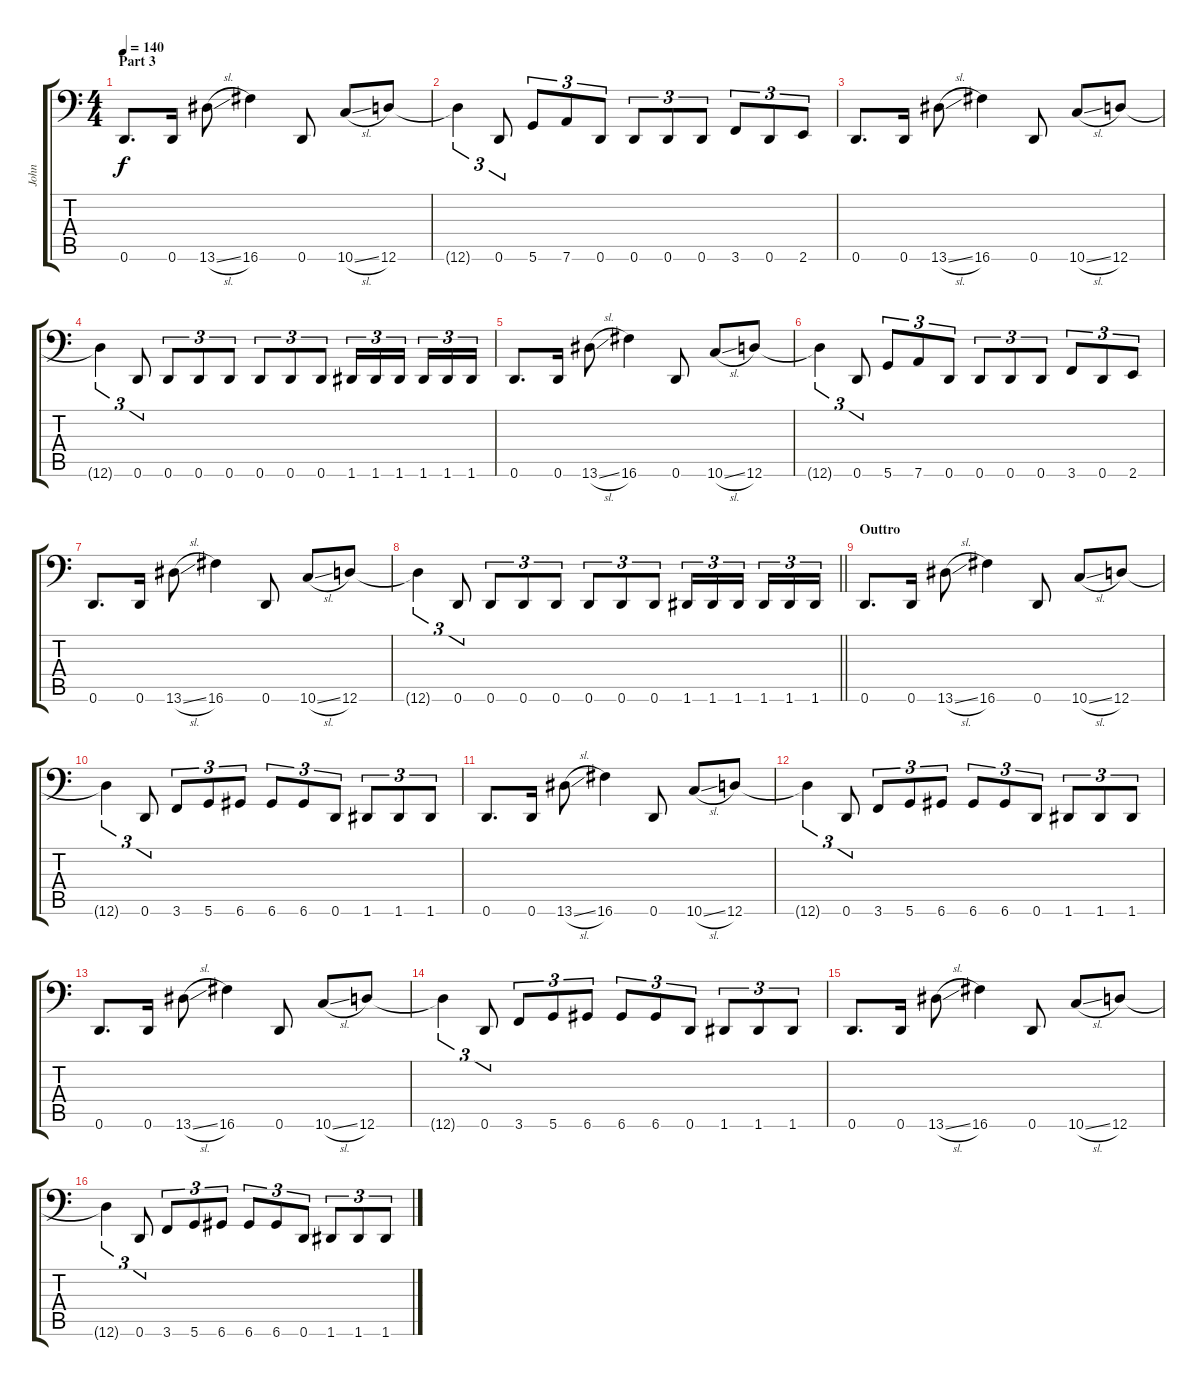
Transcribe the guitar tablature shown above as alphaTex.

\track ("John" "John") {instrument electricbassfinger}
\staff {score tabs}
\tuning (E3 B2 G2 D2 A1 D1) {hide}
\ts (4 4)
\section ("" "Part 3")
\tempo 140
\clef f4
\ks c
0.6.8{d dy f} 0.6.16 13.6{sl}.8 16.6.4 0.6.8 10.6{sl}.8 12.6.8 |
12.6{t}.4{tu (3 2)} 0.6.8{tu (3 2)} 5.6.8{tu (3 2)} 7.6.8{tu (3 2)} 0.6.8{tu (3 2)} 0.6.8{tu (3 2)} 0.6.8{tu (3 2)} 0.6.8{tu (3 2)} 3.6.8{tu (3 2)} 0.6.8{tu (3 2)} 2.6.8{tu (3 2)} |
0.6.8{d} 0.6.16 13.6{sl}.8 16.6.4 0.6.8 10.6{sl}.8 12.6.8 |
12.6{t}.4{tu (3 2)} 0.6.8{tu (3 2)} 0.6.8{tu (3 2)} 0.6.8{tu (3 2)} 0.6.8{tu (3 2)} 0.6.8{tu (3 2)} 0.6.8{tu (3 2)} 0.6.8{tu (3 2)} 1.6.16{tu (3 2)} 1.6.16{tu (3 2)} 1.6.16{tu (3 2) beam splitsecondary} 1.6.16{tu (3 2)} 1.6.16{tu (3 2)} 1.6.16{tu (3 2)} |
0.6.8{d} 0.6.16 13.6{sl}.8 16.6.4 0.6.8 10.6{sl}.8 12.6.8 |
12.6{t}.4{tu (3 2)} 0.6.8{tu (3 2)} 5.6.8{tu (3 2)} 7.6.8{tu (3 2)} 0.6.8{tu (3 2)} 0.6.8{tu (3 2)} 0.6.8{tu (3 2)} 0.6.8{tu (3 2)} 3.6.8{tu (3 2)} 0.6.8{tu (3 2)} 2.6.8{tu (3 2)} |
0.6.8{d} 0.6.16 13.6{sl}.8 16.6.4 0.6.8 10.6{sl}.8 12.6.8 |
\barLineRight lightlight
12.6{t}.4{tu (3 2)} 0.6.8{tu (3 2)} 0.6.8{tu (3 2)} 0.6.8{tu (3 2)} 0.6.8{tu (3 2)} 0.6.8{tu (3 2)} 0.6.8{tu (3 2)} 0.6.8{tu (3 2)} 1.6.16{tu (3 2)} 1.6.16{tu (3 2)} 1.6.16{tu (3 2) beam splitsecondary} 1.6.16{tu (3 2)} 1.6.16{tu (3 2)} 1.6.16{tu (3 2)} |
\section ("" "Outtro")
0.6.8{d} 0.6.16 13.6{sl}.8 16.6.4 0.6.8 10.6{sl}.8 12.6.8 |
12.6{t}.4{tu (3 2)} 0.6.8{tu (3 2)} 3.6.8{tu (3 2)} 5.6.8{tu (3 2)} 6.6.8{tu (3 2)} 6.6.8{tu (3 2)} 6.6.8{tu (3 2)} 0.6.8{tu (3 2)} 1.6.8{tu (3 2)} 1.6.8{tu (3 2)} 1.6.8{tu (3 2)} |
0.6.8{d} 0.6.16 13.6{sl}.8 16.6.4 0.6.8 10.6{sl}.8 12.6.8 |
12.6{t}.4{tu (3 2)} 0.6.8{tu (3 2)} 3.6.8{tu (3 2)} 5.6.8{tu (3 2)} 6.6.8{tu (3 2)} 6.6.8{tu (3 2)} 6.6.8{tu (3 2)} 0.6.8{tu (3 2)} 1.6.8{tu (3 2)} 1.6.8{tu (3 2)} 1.6.8{tu (3 2)} |
0.6.8{d} 0.6.16 13.6{sl}.8 16.6.4 0.6.8 10.6{sl}.8 12.6.8 |
12.6{t}.4{tu (3 2)} 0.6.8{tu (3 2)} 3.6.8{tu (3 2)} 5.6.8{tu (3 2)} 6.6.8{tu (3 2)} 6.6.8{tu (3 2)} 6.6.8{tu (3 2)} 0.6.8{tu (3 2)} 1.6.8{tu (3 2)} 1.6.8{tu (3 2)} 1.6.8{tu (3 2)} |
0.6.8{d} 0.6.16 13.6{sl}.8 16.6.4 0.6.8 10.6{sl}.8 12.6.8 |
12.6{t}.4{tu (3 2)} 0.6.8{tu (3 2)} 3.6.8{tu (3 2)} 5.6.8{tu (3 2)} 6.6.8{tu (3 2)} 6.6.8{tu (3 2)} 6.6.8{tu (3 2)} 0.6.8{tu (3 2)} 1.6.8{tu (3 2)} 1.6.8{tu (3 2)} 1.6.8{tu (3 2)}
